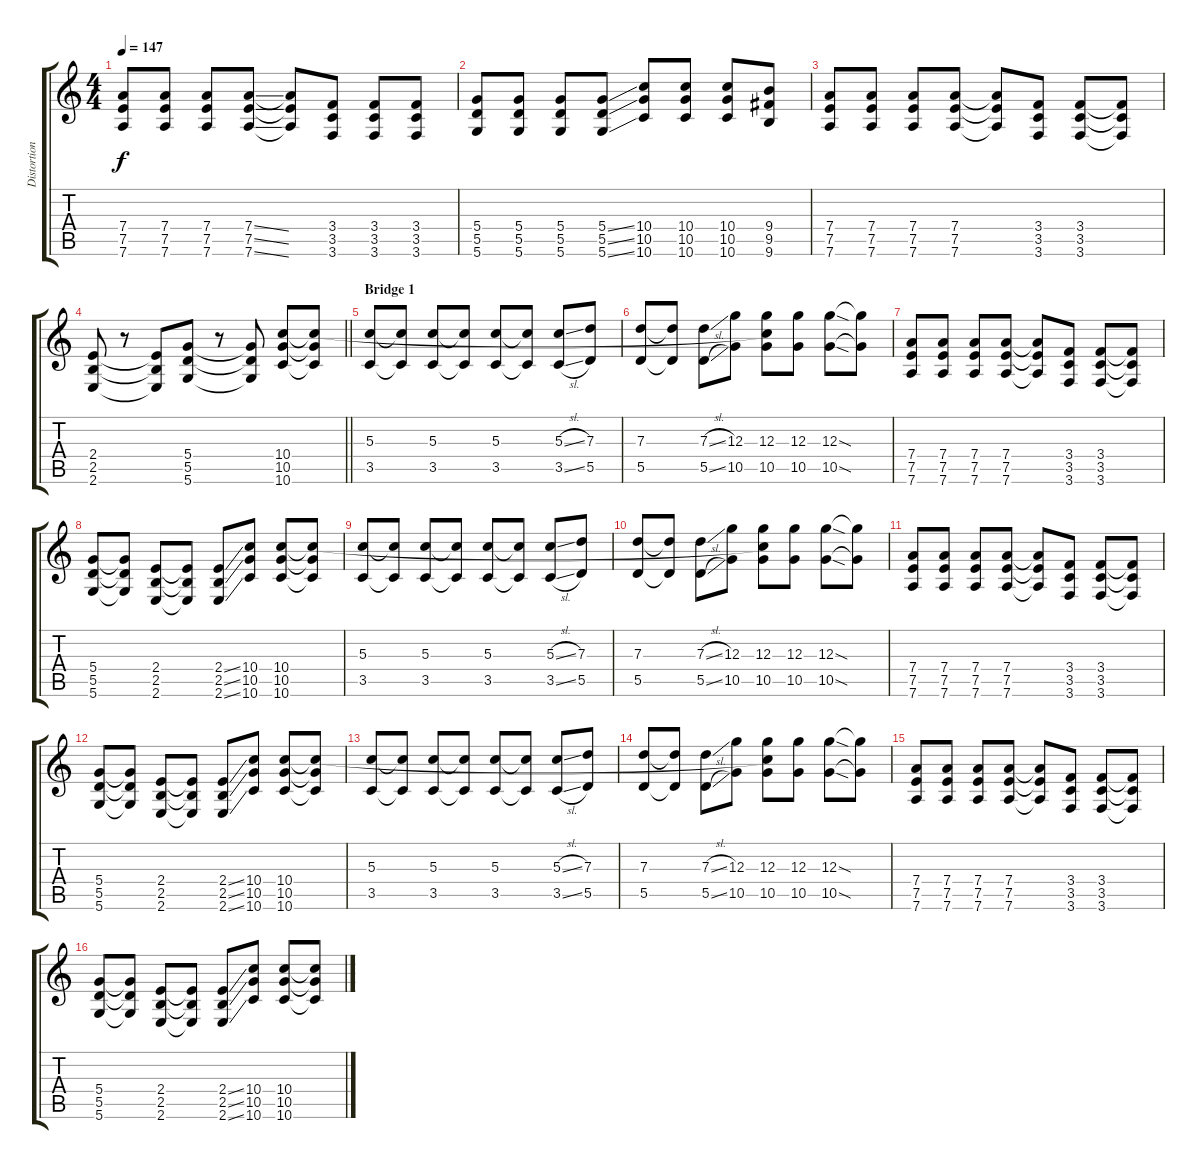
\track ("Distortion" "Distortion") {instrument distortionguitar}
\staff {score tabs}
\tuning (E4 B3 G3 D3 A2 D2) {hide}
\ts (4 4)
\tempo 147
\clef g2
\ks c
(7.4 7.5 7.6).8{dy f} (7.4 7.5 7.6).8 (7.4 7.5 7.6).8 (7.4{ss} 7.5{ss} 7.6{ss}).8 (7.4{t} 7.5{t} 7.6{t}).8 (3.4 3.5 3.6).8 (3.4 3.5 3.6).8 (3.4 3.5 3.6).8 |
(5.4 5.5 5.6).8 (5.4 5.5 5.6).8 (5.4 5.5 5.6).8 (5.4{ss} 5.5{ss} 5.6{ss}).8 (10.4 10.5 10.6).8 (10.4 10.5 10.6).8 (10.4 10.5 10.6).8 (9.4 9.5 9.6).8 |
(7.4 7.5 7.6).8 (7.4 7.5 7.6).8 (7.4 7.5 7.6).8 (7.4 7.5 7.6).8 (7.4{t} 7.5{t} 7.6{t}).8 (3.4 3.5 3.6).8 (3.4 3.5 3.6).8 (3.4{t} 3.5{t} 3.6{t}).8 |
\barLineRight lightlight
(2.4 2.5 2.6).8 r.8 (2.4{t} 2.5{t} 2.6{t}).8 (5.4 5.5 5.6).8 r.8 (5.4{t} 5.5{t} 5.6{t}).8 (10.4 10.5 10.6).8 (10.4{t} 10.5{t} 10.6{t}).8 |
\section ("" "Bridge 1")
(5.3 3.5).8 (5.3{t} 3.5{t}).8 (5.3 3.5).8 (5.3{t} 3.5{t}).8 (5.3 3.5).8 (5.3{t} 3.5{t}).8 (5.3{sl} 3.5{sl}).8 (7.3 5.5).8 |
(7.3 5.5).8 (7.3{t} 5.5{t}).8 (7.3{sl} 5.5{sl}).8 (12.3 10.5).8 (12.3 10.4{t} 10.5).8 (12.3 10.5).8 (12.3{sod} 10.5{sod}).8 (12.3{t} 10.5{t}).8 |
(7.4 7.5 7.6).8 (7.4 7.5 7.6).8 (7.4 7.5 7.6).8 (7.4 7.5 7.6).8 (7.4{t} 7.5{t} 7.6{t}).8 (3.4 3.5 3.6).8 (3.4 3.5 3.6).8 (3.4{t} 3.5{t} 3.6{t}).8 |
(5.4 5.5 5.6).8 (5.4{t} 5.5{t} 5.6{t}).8 (2.4 2.5 2.6).8 (2.4{t} 2.5{t} 2.6{t}).8 (2.4{ss} 2.5{ss} 2.6{ss}).8 (10.4 10.5 10.6).8 (10.4 10.5 10.6).8 (10.4{t} 10.5{t} 10.6{t}).8 |
(5.3 3.5).8 (5.3{t} 3.5{t}).8 (5.3 3.5).8 (5.3{t} 3.5{t}).8 (5.3 3.5).8 (5.3{t} 3.5{t}).8 (5.3{sl} 3.5{sl}).8 (7.3 5.5).8 |
(7.3 5.5).8 (7.3{t} 5.5{t}).8 (7.3{sl} 5.5{sl}).8 (12.3 10.5).8 (12.3 10.4{t} 10.5).8 (12.3 10.5).8 (12.3{sod} 10.5{sod}).8 (12.3{t} 10.5{t}).8 |
(7.4 7.5 7.6).8 (7.4 7.5 7.6).8 (7.4 7.5 7.6).8 (7.4 7.5 7.6).8 (7.4{t} 7.5{t} 7.6{t}).8 (3.4 3.5 3.6).8 (3.4 3.5 3.6).8 (3.4{t} 3.5{t} 3.6{t}).8 |
(5.4 5.5 5.6).8 (5.4{t} 5.5{t} 5.6{t}).8 (2.4 2.5 2.6).8 (2.4{t} 2.5{t} 2.6{t}).8 (2.4{ss} 2.5{ss} 2.6{ss}).8 (10.4 10.5 10.6).8 (10.4 10.5 10.6).8 (10.4{t} 10.5{t} 10.6{t}).8 |
(5.3 3.5).8 (5.3{t} 3.5{t}).8 (5.3 3.5).8 (5.3{t} 3.5{t}).8 (5.3 3.5).8 (5.3{t} 3.5{t}).8 (5.3{sl} 3.5{sl}).8 (7.3 5.5).8 |
(7.3 5.5).8 (7.3{t} 5.5{t}).8 (7.3{sl} 5.5{sl}).8 (12.3 10.5).8 (12.3 10.4{t} 10.5).8 (12.3 10.5).8 (12.3{sod} 10.5{sod}).8 (12.3{t} 10.5{t}).8 |
(7.4 7.5 7.6).8 (7.4 7.5 7.6).8 (7.4 7.5 7.6).8 (7.4 7.5 7.6).8 (7.4{t} 7.5{t} 7.6{t}).8 (3.4 3.5 3.6).8 (3.4 3.5 3.6).8 (3.4{t} 3.5{t} 3.6{t}).8 |
(5.4 5.5 5.6).8 (5.4{t} 5.5{t} 5.6{t}).8 (2.4 2.5 2.6).8 (2.4{t} 2.5{t} 2.6{t}).8 (2.4{ss} 2.5{ss} 2.6{ss}).8 (10.4 10.5 10.6).8 (10.4 10.5 10.6).8 (10.4{t} 10.5{t} 10.6{t}).8
